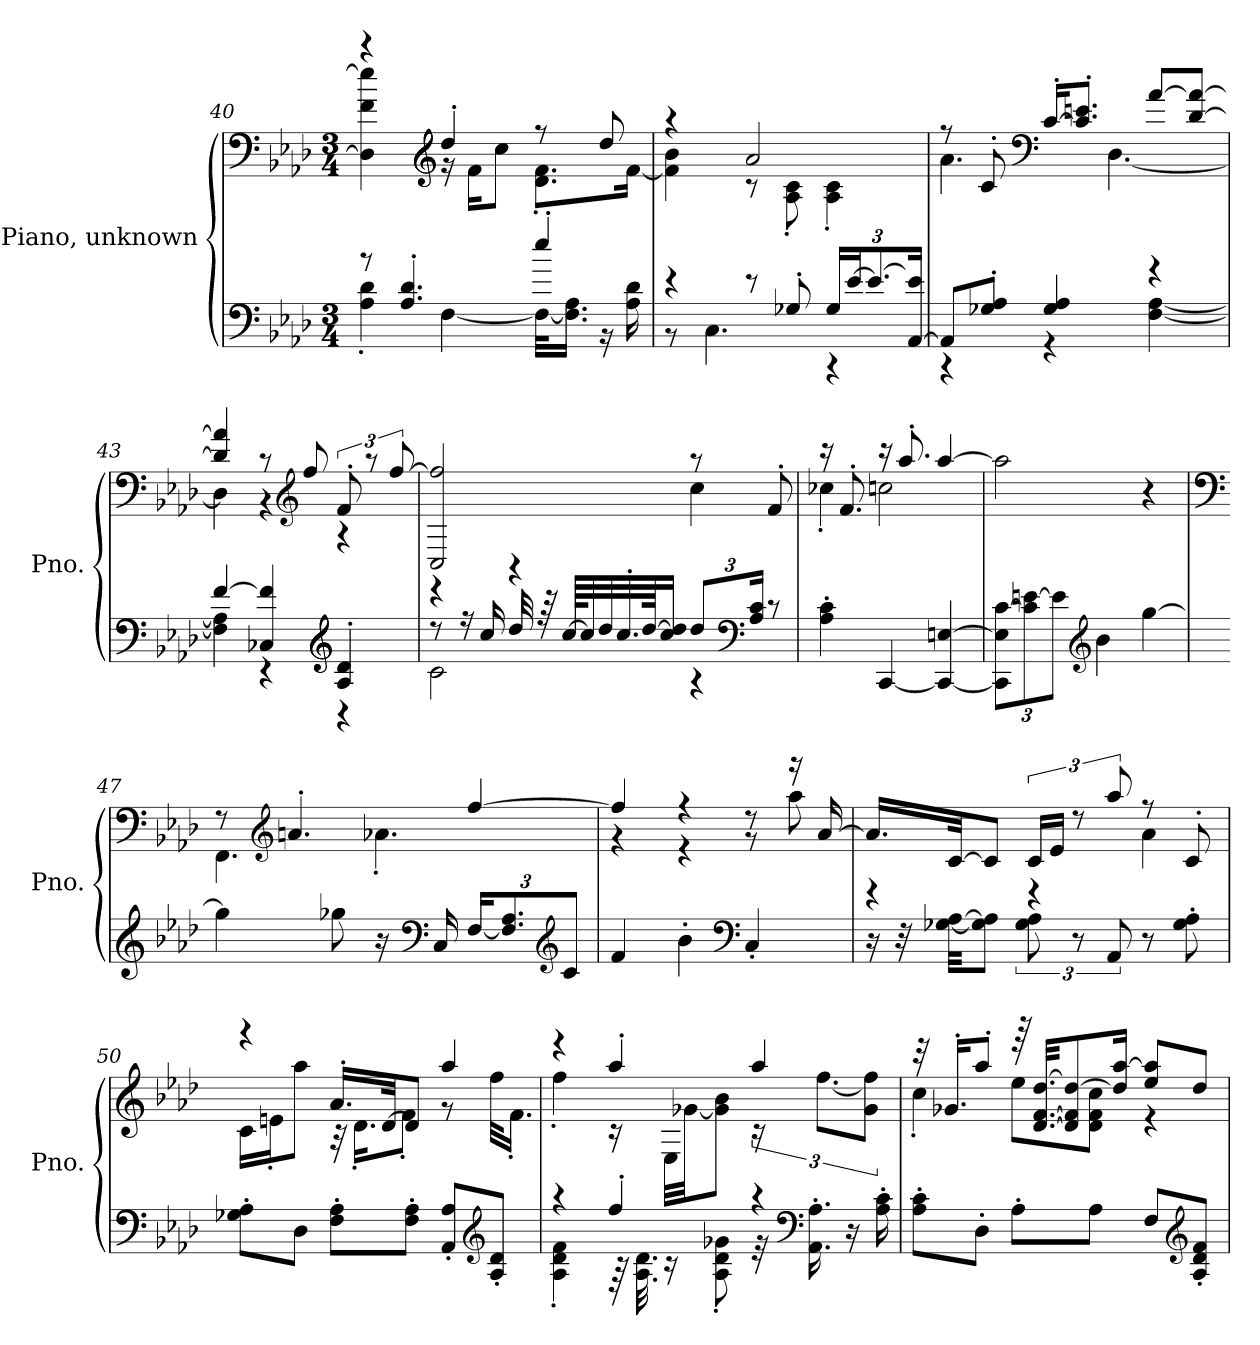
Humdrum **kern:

**kern	**kern
*part1	*part1
*staff2	*staff1
*I"Piano, unknown	*
*I'Pno.	*
!!LO:LB:g=z
*clefF4	*clefF4
*k[b-e-a-d-]	*k[b-e-a-d-]
*M3/4	*M3/4
=40	=40
*^	*^
8r	4A-\' 4d-\'	4r	4D-\] 4f\ 4ee-\]
4.A-/' 4.d-/'	.	.	.
*	*	*clefG2	*
.	[4F\	4dd-'/	16r
.	.	.	16f\KL
.	.	.	8cc\J
4ee-'/	32F\KLL_	8r	8.d-\' 8.f\'L
.	16.F\] 16.A-\JJ	.	.
.	16r	8dd-/	.
.	16A-\ 16d-\	.	[16f\Jk
=41	=41	=41	=41
4r	8r	4r	4f\] 4b-\
.	4.C\	.	.
8r	.	2a-/	8r
8G-X'/	.	.	8A-\' 8c\'
*Xbrackettup	*	*	*
24G-/LL	4r	.	4A-\' 4c\'
[24e-/J	.	.	.
12.e-/_	.	.	.
[24AA-/ 24e-/]Jk	.	.	.
=42	=42	=42	=42
8AA-/L]	4r	8r	4.a-\
8G-X/' 8A-/'J	.	8c'/	.
*	*	*clefF4	*
4G-/ 4A-/	4r	[16c'/KL	.
.	.	8.c/]' 8.en/'J	.
.	.	.	[4.D-\
4r	[4F\ [4A-\	[8a-/L	.
.	.	[8d-/ 8a-/_J	.
!!LO:LB:g=z	!!
=43	=43	=43	=43
[4f/	4F\] 4A-\]	4d-/] 4a-/]	4D-\]
4C-X/ 4f/]	4r	8r	4r
*	*	*clefG2	*
.	.	8ff/	.
*clefG2	*	*	*
4A-/' 4d-/'	4r	12f'/	4r
.	.	12r	.
.	.	[12ff/	.
=44	=44	=44	=44
8r	2c\	2C/ 2ff/]	4r
16r	.	.	.
16cc/	.	.	.
32dd-/	.	.	4r
64r	.	.	.
[64cc/KLLL	.	.	.
32cc/]	.	.	.
32dd-/	.	.	.
32.cc'/	.	.	.
[64dd-/JK	.	.	.
16cc/ 16dd-/]JJ	.	.	.
12dd-/L	4r	8r	4cc\
*clefF4	*	*	*
24A-/ 24c/Jk	.	.	.
8r	.	8f'/	.
*v	*v	*	*
=45	=45	=45
4A-\' 4c\'	16r	4cc-X'\
.	8.f'/	.
[4CC/	16r	2ccn\
.	8.aa-'/	.
4CC/_ [4En/	[4aa-/	.
*	*v	*v
!!LO:LB:g=z
=46	=46
12CC\] 12E\] [12c\L	2aa-\]
12c\] [12en\	.
12e\J]	.
*clefG2	*
4b-\	.
[4gg\	4r
=47	=47
*	*clefF4
*	*^
4gg\]	8r	4.FF\
*	*clefG2	*
.	4.an'/	.
8gg-X\	.	.
16r	.	4.a-X'\
*clefF4	*	*
16C/	.	.
[24F/KL	[4ff/	.
12.F/] 12.A-/	.	.
*clefG2	*	*
12c/J	.	.
=48	=48	=48
4f/	4ff/]	4r
4b-'\	4r	4r
*clefF4	*	*
4C'/	8r	8r
.	16r	8aa-\
.	[16a-/	.
!!LO:LB:g=z	!!
=49	=49	=49
16r	16.a-/LL]	4r
32r	.	.
[32G-X\ [32A-\KKL	[32c/JK	.
8G-\] 8A-\]J	8c/J]	.
*brackettup	*	*
12G-\ 12A-\	24c/LL	4r
.	24e-/JJ	.
12r	12r	.
12AA-/	12aa-/	.
8r	8r	4a-\
8G-\' 8A-\'	8c'/	.
=50	=50	=50
8G-X\' 8A-\'L	4r	16c\LL
.	.	16en'\J
8D-\J	.	8aa-\J
8F\' 8A-\'L	16.a-'/LL	32r
.	.	16.d-'\KL
.	[32d-/JK	.
8F\' 8A-\'J	8d-/J]	8f'\J
8AA-/' 8A-/'L	4aa-/	8r
*clefG2	*	*
8A-/' 8d-/'J	.	32ff\KLL
.	.	16.f'\JJ
!!LO:PB:g=z	!!
=51	=51	=51
*^	*	*
4r	4A-\' 4d-\' 4f\'	4r	4ff'\
4ff'/	64r	4aa-'/	16r
.	32.A-\ 32.d-\	.	.
.	16r	.	32E-\LLL
.	.	.	[32g-X\JJ
.	8A-\' 8d-\' 8g-X\'	.	8g-\] 8b-\J
4r	32r	4aa-/	24r
*clefF4	*	*	*
.	16.AA-\' 16.A-\'	.	.
.	.	.	[12.ff\L
.	16r	.	.
.	.	.	12g-\ 12ff\]J
.	16A-\' 16c\'	.	.
*v	*v	*	*
=52	=52	=52
8A-\' 8c\'L	32r	4cc'\
.	16.g-X'/KL	.
8D-'\J	8aa-'/J	.
8A-'\L	64r	8ee-\L
.	[32.d-/ [32.f/ [32.dd-/KKL	.
.	8d-/] 8f/] 8dd-/_	.
8A-\J	.	8d-\ 8f\ 8cc\J
.	16dd-/] [16aa-/Jk	.
8F/L	8ee-/ 8aa-/]L	4r
*clefG2	*	*
8A-/' 8d-/' 8f/'J	8dd-/J	.
*	*v	*v
=	=
*-	*-
